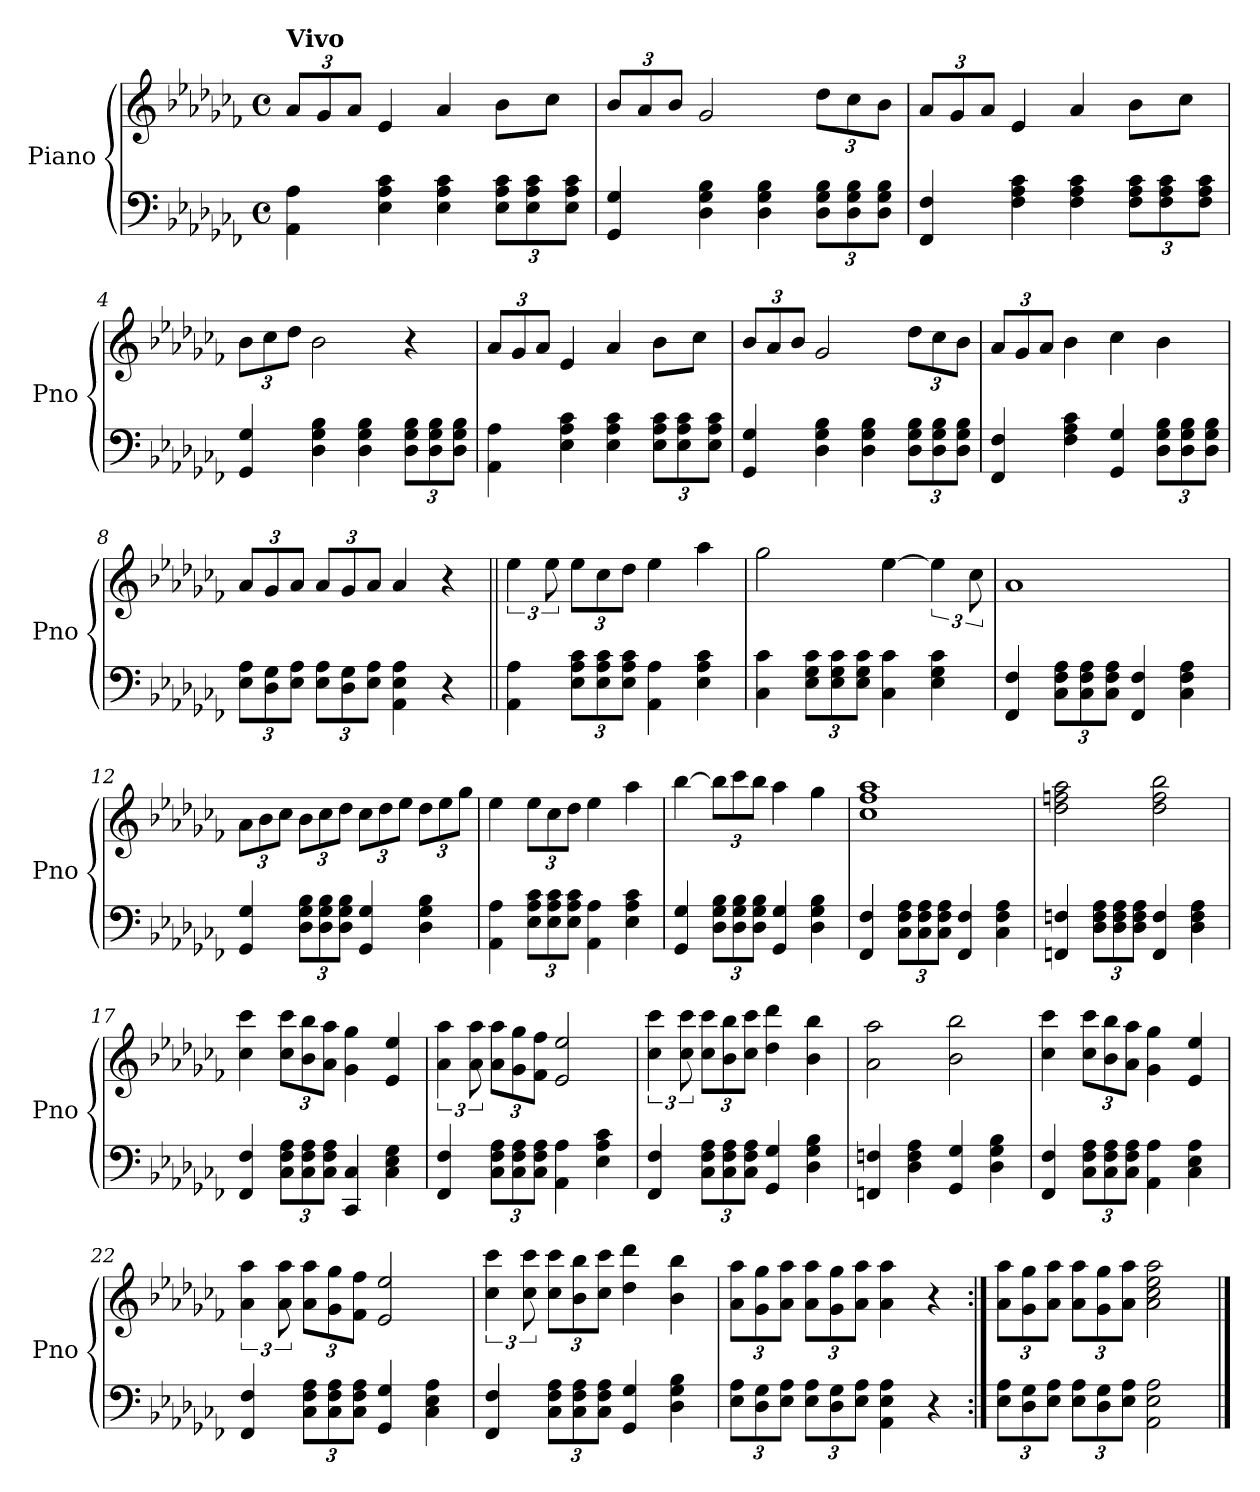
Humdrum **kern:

**kern	**kern
*part1	*part1
*staff2	*staff1
*I"Piano	*
*I'Pno	*
*clefF4	*clefG2
*k[b-e-a-d-g-c-f-]	*k[b-e-a-d-g-c-f-]
*M4/4	*M4/4
*met(c)	*met(c)
*MM120	*MM120
*	*Xbrackettup
=1	=1
!	!LO:TX:a:B:t=Vivo
4AA-\ 4A-\	12a-/L
.	12g-/
.	12a-/J
4E-\ 4A-\ 4c-\	4e-/
4E-\ 4A-\ 4c-\	4a-/
*Xbrackettup	*
12E-\ 12A-\ 12c-\L	8b-\L
12E-\ 12A-\ 12c-\	.
.	8cc-\J
12E-\ 12A-\ 12c-\J	.
=2	=2
4GG-/ 4G-/	12b-/L
.	12a-/
.	12b-/J
4D-\ 4G-\ 4B-\	2g-/
4D-\ 4G-\ 4B-\	.
12D-\ 12G-\ 12B-\L	12dd-\L
12D-\ 12G-\ 12B-\	12cc-\
12D-\ 12G-\ 12B-\J	12b-\J
=3	=3
4FF-/ 4F-/	12a-/L
.	12g-/
.	12a-/J
4F-\ 4A-\ 4c-\	4e-/
4F-\ 4A-\ 4c-\	4a-/
12F-\ 12A-\ 12c-\L	8b-\L
12F-\ 12A-\ 12c-\	.
.	8cc-\J
12F-\ 12A-\ 12c-\J	.
!!LO:LB:g=z
=4	=4
4GG-/ 4G-/	12b-\L
.	12cc-\
.	12dd-\J
4D-\ 4G-\ 4B-\	2b-\
4D-\ 4G-\ 4B-\	.
12D-\ 12G-\ 12B-\L	4r
12D-\ 12G-\ 12B-\	.
12D-\ 12G-\ 12B-\J	.
=5	=5
4AA-\ 4A-\	12a-/L
.	12g-/
.	12a-/J
4E-\ 4A-\ 4c-\	4e-/
4E-\ 4A-\ 4c-\	4a-/
12E-\ 12A-\ 12c-\L	8b-\L
12E-\ 12A-\ 12c-\	.
.	8cc-\J
12E-\ 12A-\ 12c-\J	.
=6	=6
4GG-/ 4G-/	12b-/L
.	12a-/
.	12b-/J
4D-\ 4G-\ 4B-\	2g-/
4D-\ 4G-\ 4B-\	.
12D-\ 12G-\ 12B-\L	12dd-\L
12D-\ 12G-\ 12B-\	12cc-\
12D-\ 12G-\ 12B-\J	12b-\J
=7	=7
4FF-/ 4F-/	12a-/L
.	12g-/
.	12a-/J
4F-\ 4A-\ 4c-\	4b-\
4GG-/ 4G-/	4cc-\
12D-\ 12G-\ 12B-\L	4b-\
12D-\ 12G-\ 12B-\	.
12D-\ 12G-\ 12B-\J	.
!!LO:LB:g=z
=8	=8
12E-\ 12A-\L	12a-/L
12D-\ 12G-\	12g-/
12E-\ 12A-\J	12a-/J
12E-\ 12A-\L	12a-/L
12D-\ 12G-\	12g-/
12E-\ 12A-\J	12a-/J
4AA-\ 4E-\ 4A-\	4a-/
4r	4r
=9||	=9||
*	*brackettup
4AA-\ 4A-\	6ee-\
.	12ee-\
*	*Xbrackettup
12E-\ 12A-\ 12c-\L	12ee-\L
12E-\ 12A-\ 12c-\	12cc-\
12E-\ 12A-\ 12c-\J	12dd-\J
4AA-\ 4A-\	4ee-\
4E-\ 4A-\ 4c-\	4aa-\
=10	=10
4C-\ 4c-\	2gg-\
12E-\ 12G-\ 12c-\L	.
12E-\ 12G-\ 12c-\	.
12E-\ 12G-\ 12c-\J	.
4C-\ 4c-\	[4ee-\
*	*brackettup
4E-\ 4G-\ 4c-\	6ee-\]
.	12cc-\
=11	=11
4FF-/ 4F-/	1a-
12C-\ 12F-\ 12A-\L	.
12C-\ 12F-\ 12A-\	.
12C-\ 12F-\ 12A-\J	.
4FF-/ 4F-/	.
4C-\ 4F-\ 4A-\	.
!!LO:LB:g=z
=12	=12
*	*Xbrackettup
4GG-/ 4G-/	12a-\L
.	12b-\
.	12cc-\J
12D-\ 12G-\ 12B-\L	12b-\L
12D-\ 12G-\ 12B-\	12cc-\
12D-\ 12G-\ 12B-\J	12dd-\J
4GG-/ 4G-/	12cc-\L
.	12dd-\
.	12ee-\J
4D-\ 4G-\ 4B-\	12dd-\L
.	12ee-\
.	12gg-\J
=13	=13
4AA-\ 4A-\	4ee-\
12E-\ 12A-\ 12c-\L	12ee-\L
12E-\ 12A-\ 12c-\	12cc-\
12E-\ 12A-\ 12c-\J	12dd-\J
4AA-\ 4A-\	4ee-\
4E-\ 4A-\ 4c-\	4aa-\
=14	=14
4GG-/ 4G-/	[4bb-\
12D-\ 12G-\ 12B-\L	12bb-\L]
12D-\ 12G-\ 12B-\	12ccc-\
12D-\ 12G-\ 12B-\J	12bb-\J
4GG-/ 4G-/	4aa-\
4D-\ 4G-\ 4B-\	4gg-\
=15	=15
4FF-/ 4F-/	1cc- 1ff- 1aa-
12C-\ 12F-\ 12A-\L	.
12C-\ 12F-\ 12A-\	.
12C-\ 12F-\ 12A-\J	.
4FF-/ 4F-/	.
4C-\ 4F-\ 4A-\	.
!!LO:PB:g=z
=16	=16
4FFn/ 4Fn/	2dd-\ 2ffn\ 2aa-\
12D-\ 12F\ 12A-\L	.
12D-\ 12F\ 12A-\	.
12D-\ 12F\ 12A-\J	.
4FF/ 4F/	2dd-\ 2ff\ 2bb-\
4D-\ 4F\ 4A-\	.
=17	=17
4FF-/ 4F-/	4cc-\ 4ccc-\
12C-\ 12F-\ 12A-\L	12cc-\ 12ccc-\L
12C-\ 12F-\ 12A-\	12b-\ 12bb-\
12C-\ 12F-\ 12A-\J	12a-\ 12aa-\J
4CC-/ 4C-/	4g-\ 4gg-\
4C-\ 4E-\ 4G-\	4e-/ 4ee-/
=18	=18
*	*brackettup
4FF-/ 4F-/	6a-\ 6aa-\
.	12a-\ 12aa-\
*	*Xbrackettup
12C-\ 12F-\ 12A-\L	12a-\ 12aa-\L
12C-\ 12F-\ 12A-\	12g-\ 12gg-\
12C-\ 12F-\ 12A-\J	12f-\ 12ff-\J
4AA-\ 4A-\	2e-/ 2ee-/
4E-\ 4A-\ 4c-\	.
=19	=19
*	*brackettup
4FF-/ 4F-/	6cc-\ 6ccc-\
.	12cc-\ 12ccc-\
*	*Xbrackettup
12C-\ 12F-\ 12A-\L	12cc-\ 12ccc-\L
12C-\ 12F-\ 12A-\	12b-\ 12bb-\
12C-\ 12F-\ 12A-\J	12cc-\ 12ccc-\J
4GG-/ 4G-/	4dd-\ 4ddd-\
4D-\ 4G-\ 4B-\	4b-\ 4bb-\
!!LO:LB:g=z
=20	=20
4FFn/ 4Fn/	2a-\ 2aa-\
4D-\ 4F\ 4A-\	.
4GG-/ 4G-/	2b-\ 2bb-\
4D-\ 4G-\ 4B-\	.
=21	=21
4FF-/ 4F-/	4cc-\ 4ccc-\
12C-\ 12F-\ 12A-\L	12cc-\ 12ccc-\L
12C-\ 12F-\ 12A-\	12b-\ 12bb-\
12C-\ 12F-\ 12A-\J	12a-\ 12aa-\J
4AA-\ 4A-\	4g-\ 4gg-\
4C-\ 4E-\ 4A-\	4e-/ 4ee-/
=22	=22
*	*brackettup
4FF-/ 4F-/	6a-\ 6aa-\
.	12a-\ 12aa-\
*	*Xbrackettup
12C-\ 12F-\ 12A-\L	12a-\ 12aa-\L
12C-\ 12F-\ 12A-\	12g-\ 12gg-\
12C-\ 12F-\ 12A-\J	12f-\ 12ff-\J
4GG-/ 4G-/	2e-/ 2ee-/
4C-\ 4E-\ 4A-\	.
=23	=23
*	*brackettup
4FF-/ 4F-/	6cc-\ 6ccc-\
.	12cc-\ 12ccc-\
*	*Xbrackettup
12C-\ 12F-\ 12A-\L	12cc-\ 12ccc-\L
12C-\ 12F-\ 12A-\	12b-\ 12bb-\
12C-\ 12F-\ 12A-\J	12cc-\ 12ccc-\J
4GG-/ 4G-/	4dd-\ 4ddd-\
4D-\ 4G-\ 4B-\	4b-\ 4bb-\
!!LO:LB:g=z
=24	=24
12E-\ 12A-\L	12a-\ 12aa-\L
12D-\ 12G-\	12g-\ 12gg-\
12E-\ 12A-\J	12a-\ 12aa-\J
12E-\ 12A-\L	12a-\ 12aa-\L
12D-\ 12G-\	12g-\ 12gg-\
12E-\ 12A-\J	12a-\ 12aa-\J
4AA-\ 4E-\ 4A-\	4a-\ 4aa-\
4r	4r
=25:|!	=25:|!
12E-\ 12A-\L	12a-\ 12aa-\L
12D-\ 12G-\	12g-\ 12gg-\
12E-\ 12A-\J	12a-\ 12aa-\J
12E-\ 12A-\L	12a-\ 12aa-\L
12D-\ 12G-\	12g-\ 12gg-\
12E-\ 12A-\J	12a-\ 12aa-\J
2AA-\ 2E-\ 2A-\	2a-\ 2cc-\ 2ee-\ 2aa-\
==	==
*-	*-
